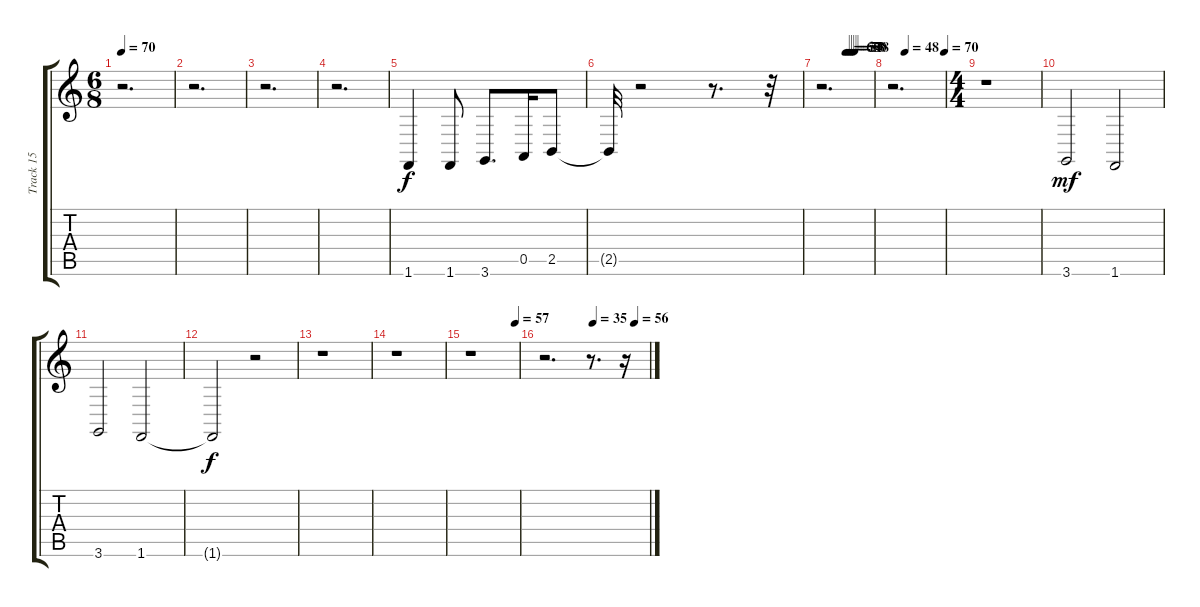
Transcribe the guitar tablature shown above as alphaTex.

\track ("Track 15" "Track 15") {instrument tuba}
\staff {score tabs}
\tuning (E4 B3 G3 D3 A2 E2) {hide}
\ts (6 8)
\tempo 70
\clef g2
\ks c
r.2{d dy ff} |
r.2{d} |
r.2{d} |
r.2{d} |
1.6.4{dy f} 1.6.8 3.6.8{d} 0.5.16 2.5.8 |
2.5{t}.32 r.2 r.8{d} r.32 |
\tempo (60 0.4861111111111111)
\tempo (57 0.5277777777777778)
\tempo (53 0.5694444444444444)
\tempo (50 0.6111111111111112)
\tempo (48 0.6527777777777778)
r.2{d} |
\tempo (48 0.25)
\tempo (70 1)
r.2{d} |
\ts (4 4)
r.1 |
3.6.2{dy mf} 1.6.2 |
3.6.2 1.6.2 |
1.6{t}.2{dy f} r.2 |
r.1 |
r.1 |
\tempo (57 0.9375)
r.1 |
\tempo (35 0.46875)
\tempo (56 0.8645833333333334)
r.2{d} r.8{d} r.16
